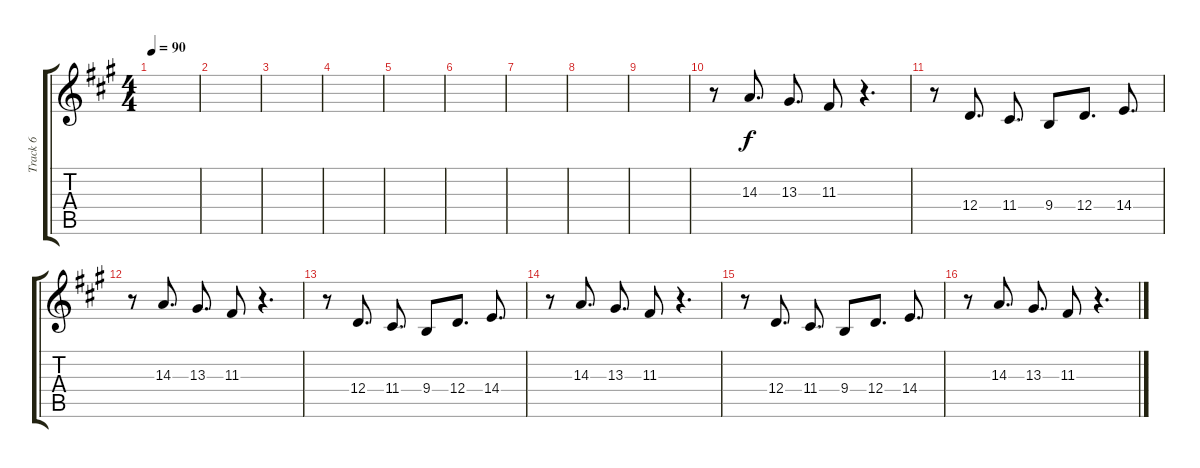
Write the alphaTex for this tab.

\track ("Track 6" "Track 6") {instrument lead2sawtooth}
\staff {score tabs}
\tuning (E4 B3 G3 D3 A2 D2) {hide}
\ts (4 4)
\tempo 90
\clef g2
\ks f#minor
|
|
|
|
|
|
|
|
|
r.8 14.3.8{d} 13.3.8{d} 11.3.8 r.4{d} |
r.8 12.4.8{d} 11.4.8{d} 9.4.8 12.4.8{d} 14.4.8{d} |
r.8 14.3.8{d} 13.3.8{d} 11.3.8 r.4{d} |
r.8 12.4.8{d} 11.4.8{d} 9.4.8 12.4.8{d} 14.4.8{d} |
r.8 14.3.8{d} 13.3.8{d} 11.3.8 r.4{d} |
r.8 12.4.8{d} 11.4.8{d} 9.4.8 12.4.8{d} 14.4.8{d} |
r.8 14.3.8{d} 13.3.8{d} 11.3.8 r.4{d}
